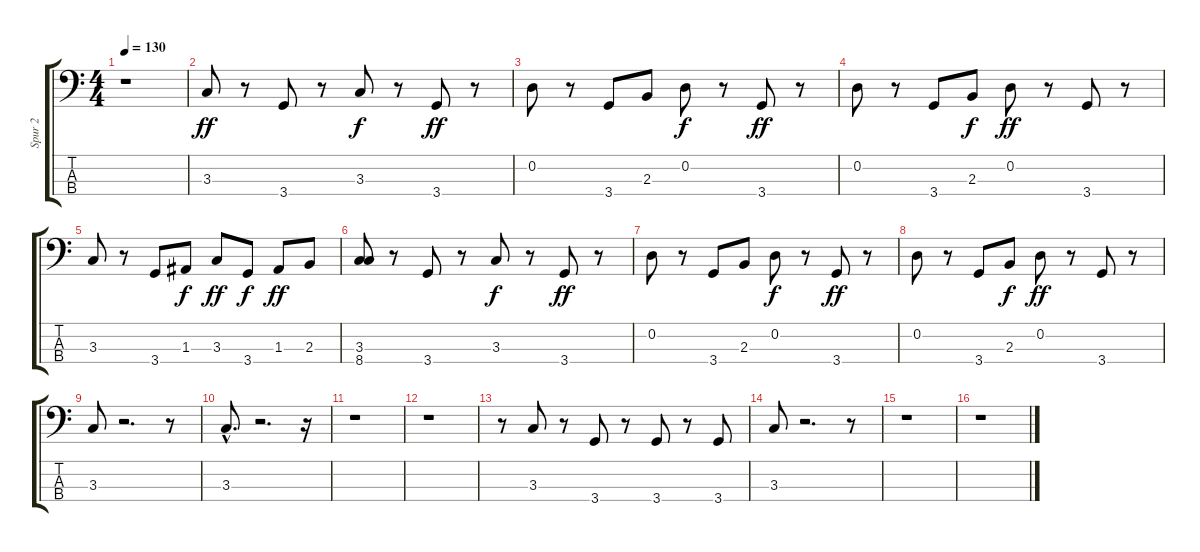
\track ("Spur 2" "Spur 2") {instrument electricbassfinger}
\staff {score tabs}
\tuning (G2 D2 A1 E1) {hide}
\ts (4 4)
\tempo 130
\clef f4
\ks c
r.1{dy ff instrument electricbassfinger} |
3.3.8 r.8 3.4.8 r.8 3.3.8{dy f} r.8 3.4.8{dy ff} r.8 |
0.2.8 r.8 3.4.8 2.3.8 0.2.8{dy f} r.8 3.4.8{dy ff} r.8 |
0.2.8 r.8 3.4.8 2.3.8{dy f} 0.2.8{dy ff} r.8 3.4.8 r.8 |
3.3.8 r.8 3.4.8 1.3.8{dy f} 3.3.8{dy ff} 3.4.8{dy f} 1.3.8{dy ff} 2.3.8 |
(3.3 8.4).8 r.8 3.4.8 r.8 3.3.8{dy f} r.8 3.4.8{dy ff} r.8 |
0.2.8 r.8 3.4.8 2.3.8 0.2.8{dy f} r.8 3.4.8{dy ff} r.8 |
0.2.8 r.8 3.4.8 2.3.8{dy f} 0.2.8{dy ff} r.8 3.4.8 r.8 |
3.3.8 r.2{d} r.8 |
3.3{hac}.8{d} r.2{d} r.16 |
r.1 |
r.1 |
r.8 3.3.8 r.8 3.4.8 r.8 3.4.8 r.8 3.4.8 |
3.3.8 r.2{d} r.8 |
r.1 |
r.1
